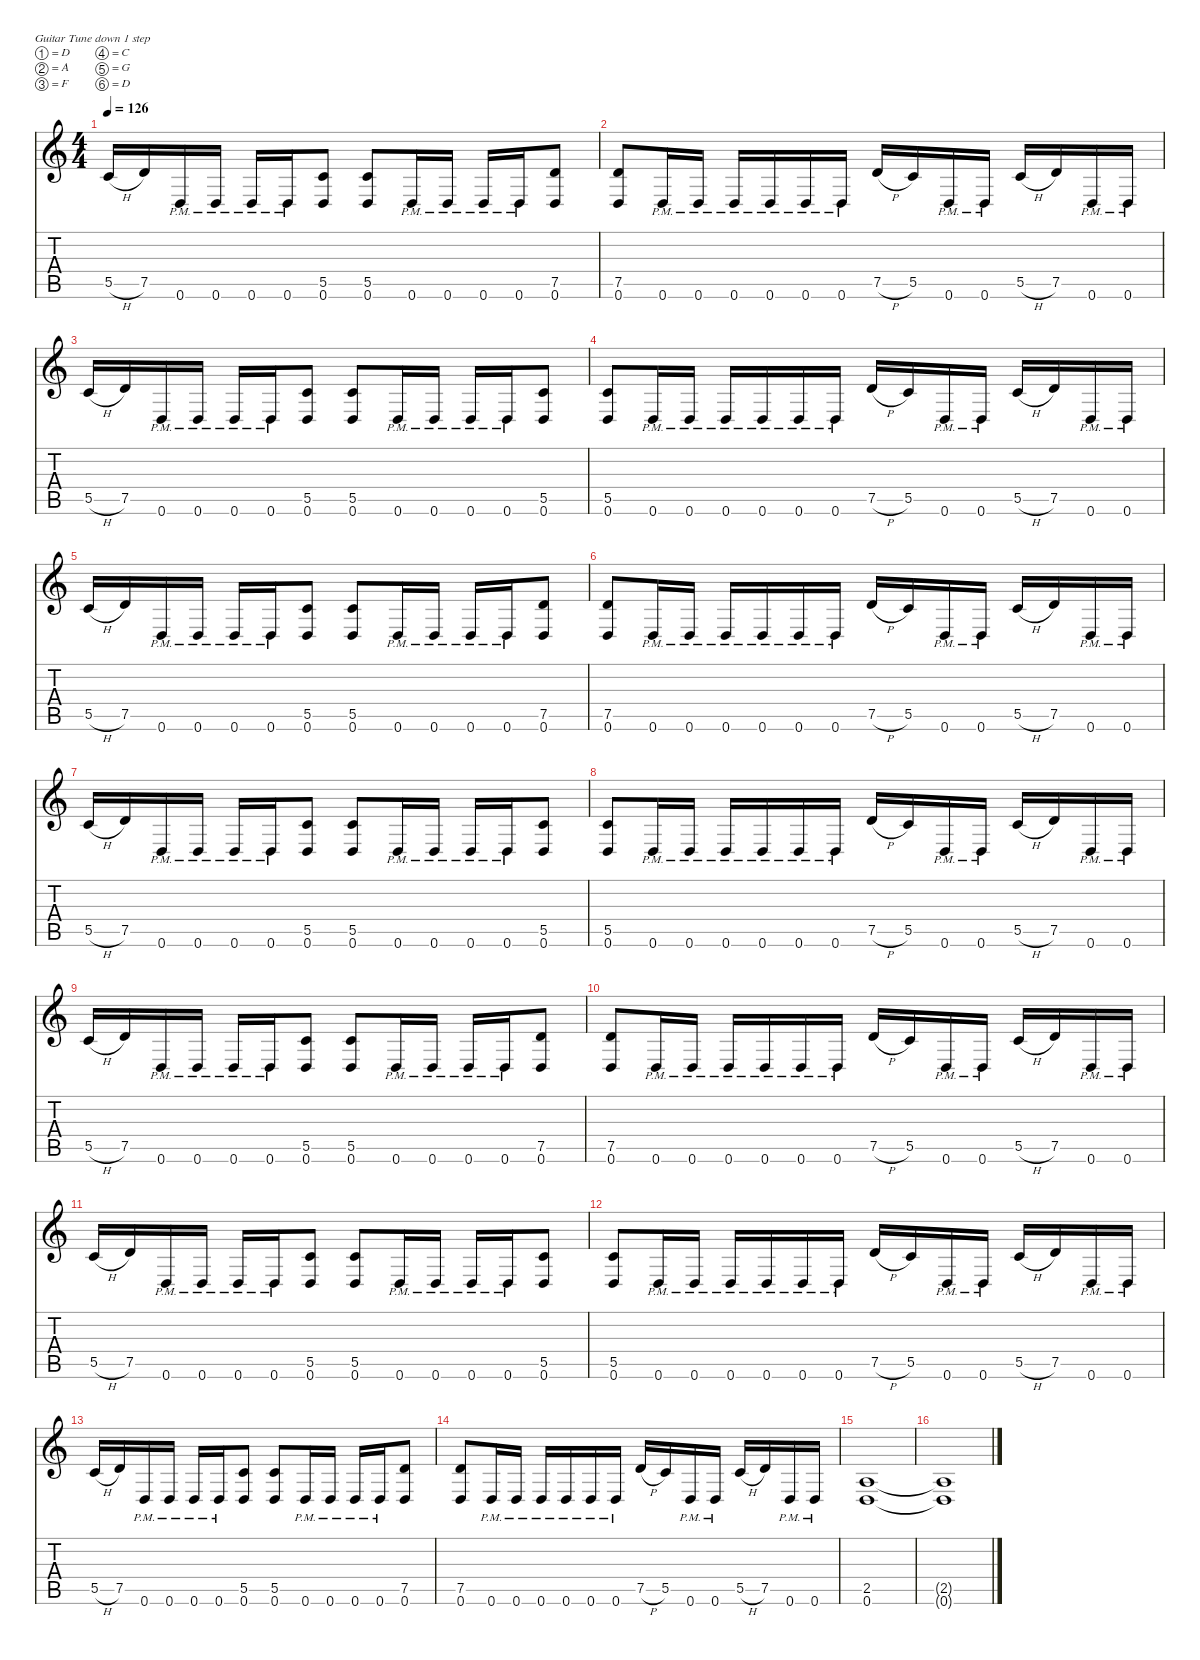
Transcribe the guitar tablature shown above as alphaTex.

\defaultSystemsLayout 4
\hideDynamics
\bracketExtendMode nobrackets
\singleTrackTrackNamePolicy hidden
\multiTrackTrackNamePolicy hidden
\firstSystemTrackNameMode fullname
\firstSystemTrackNameOrientation horizontal
\otherSystemsTrackNameOrientation horizontal
\track ("Gtr. 3 (elec. w/dist.)" "od.guit.") {instrument overdrivenguitar}
\staff {score tabs}
\tuning (D4 A3 F3 C3 G2 D2)
\ts (4 4)
\tempo 126
\clef g2
\ks c
5.5{h}.16{dy f beam Up} 7.5.16{beam Up} 0.6{pm}.16{beam Up} 0.6{pm}.16{beam Up} 0.6{pm}.16{beam Up} 0.6{pm}.16{beam Up} (5.5 0.6).8{beam Up} (5.5 0.6).8{beam Up} 0.6{pm}.16{beam Up} 0.6{pm}.16{beam Up} 0.6{pm}.16{beam Up} 0.6{pm}.16{beam Up} (7.5 0.6).8{beam Up} |
(7.5 0.6).8{beam Up} 0.6{pm}.16{beam Up} 0.6{pm}.16{beam Up} 0.6{pm}.16{beam Up} 0.6{pm}.16{beam Up} 0.6{pm}.16{beam Up} 0.6{pm}.16{beam Up} 7.5{h}.16{beam Up} 5.5.16{beam Up} 0.6{pm}.16{beam Up} 0.6{pm}.16{beam Up} 5.5{h}.16{beam Up} 7.5.16{beam Up} 0.6{pm}.16{beam Up} 0.6{pm}.16{beam Up} |
5.5{h}.16{beam Up} 7.5.16{beam Up} 0.6{pm}.16{beam Up} 0.6{pm}.16{beam Up} 0.6{pm}.16{beam Up} 0.6{pm}.16{beam Up} (5.5 0.6).8{beam Up} (5.5 0.6).8{beam Up} 0.6{pm}.16{beam Up} 0.6{pm}.16{beam Up} 0.6{pm}.16{beam Up} 0.6{pm}.16{beam Up} (5.5 0.6).8{beam Up} |
(5.5 0.6).8{beam Up} 0.6{pm}.16{beam Up} 0.6{pm}.16{beam Up} 0.6{pm}.16{beam Up} 0.6{pm}.16{beam Up} 0.6{pm}.16{beam Up} 0.6{pm}.16{beam Up} 7.5{h}.16{beam Up} 5.5.16{beam Up} 0.6{pm}.16{beam Up} 0.6{pm}.16{beam Up} 5.5{h}.16{beam Up} 7.5.16{beam Up} 0.6{pm}.16{beam Up} 0.6{pm}.16{beam Up} |
5.5{h}.16{beam Up} 7.5.16{beam Up} 0.6{pm}.16{beam Up} 0.6{pm}.16{beam Up} 0.6{pm}.16{beam Up} 0.6{pm}.16{beam Up} (5.5 0.6).8{beam Up} (5.5 0.6).8{beam Up} 0.6{pm}.16{beam Up} 0.6{pm}.16{beam Up} 0.6{pm}.16{beam Up} 0.6{pm}.16{beam Up} (7.5 0.6).8{beam Up} |
(7.5 0.6).8{beam Up} 0.6{pm}.16{beam Up} 0.6{pm}.16{beam Up} 0.6{pm}.16{beam Up} 0.6{pm}.16{beam Up} 0.6{pm}.16{beam Up} 0.6{pm}.16{beam Up} 7.5{h}.16{beam Up} 5.5.16{beam Up} 0.6{pm}.16{beam Up} 0.6{pm}.16{beam Up} 5.5{h}.16{beam Up} 7.5.16{beam Up} 0.6{pm}.16{beam Up} 0.6{pm}.16{beam Up} |
5.5{h}.16{beam Up} 7.5.16{beam Up} 0.6{pm}.16{beam Up} 0.6{pm}.16{beam Up} 0.6{pm}.16{beam Up} 0.6{pm}.16{beam Up} (5.5 0.6).8{beam Up} (5.5 0.6).8{beam Up} 0.6{pm}.16{beam Up} 0.6{pm}.16{beam Up} 0.6{pm}.16{beam Up} 0.6{pm}.16{beam Up} (5.5 0.6).8{beam Up} |
(5.5 0.6).8{beam Up} 0.6{pm}.16{beam Up} 0.6{pm}.16{beam Up} 0.6{pm}.16{beam Up} 0.6{pm}.16{beam Up} 0.6{pm}.16{beam Up} 0.6{pm}.16{beam Up} 7.5{h}.16{beam Up} 5.5.16{beam Up} 0.6{pm}.16{beam Up} 0.6{pm}.16{beam Up} 5.5{h}.16{beam Up} 7.5.16{beam Up} 0.6{pm}.16{beam Up} 0.6{pm}.16{beam Up} |
5.5{h}.16{beam Up} 7.5.16{beam Up} 0.6{pm}.16{beam Up} 0.6{pm}.16{beam Up} 0.6{pm}.16{beam Up} 0.6{pm}.16{beam Up} (5.5 0.6).8{beam Up} (5.5 0.6).8{beam Up} 0.6{pm}.16{beam Up} 0.6{pm}.16{beam Up} 0.6{pm}.16{beam Up} 0.6{pm}.16{beam Up} (7.5 0.6).8{beam Up} |
(7.5 0.6).8{beam Up} 0.6{pm}.16{beam Up} 0.6{pm}.16{beam Up} 0.6{pm}.16{beam Up} 0.6{pm}.16{beam Up} 0.6{pm}.16{beam Up} 0.6{pm}.16{beam Up} 7.5{h}.16{beam Up} 5.5.16{beam Up} 0.6{pm}.16{beam Up} 0.6{pm}.16{beam Up} 5.5{h}.16{beam Up} 7.5.16{beam Up} 0.6{pm}.16{beam Up} 0.6{pm}.16{beam Up} |
5.5{h}.16{beam Up} 7.5.16{beam Up} 0.6{pm}.16{beam Up} 0.6{pm}.16{beam Up} 0.6{pm}.16{beam Up} 0.6{pm}.16{beam Up} (5.5 0.6).8{beam Up} (5.5 0.6).8{beam Up} 0.6{pm}.16{beam Up} 0.6{pm}.16{beam Up} 0.6{pm}.16{beam Up} 0.6{pm}.16{beam Up} (5.5 0.6).8{beam Up} |
(5.5 0.6).8{beam Up} 0.6{pm}.16{beam Up} 0.6{pm}.16{beam Up} 0.6{pm}.16{beam Up} 0.6{pm}.16{beam Up} 0.6{pm}.16{beam Up} 0.6{pm}.16{beam Up} 7.5{h}.16{beam Up} 5.5.16{beam Up} 0.6{pm}.16{beam Up} 0.6{pm}.16{beam Up} 5.5{h}.16{beam Up} 7.5.16{beam Up} 0.6{pm}.16{beam Up} 0.6{pm}.16{beam Up} |
5.5{h}.16{beam Up} 7.5.16{beam Up} 0.6{pm}.16{beam Up} 0.6{pm}.16{beam Up} 0.6{pm}.16{beam Up} 0.6{pm}.16{beam Up} (5.5 0.6).8{beam Up} (5.5 0.6).8{beam Up} 0.6{pm}.16{beam Up} 0.6{pm}.16{beam Up} 0.6{pm}.16{beam Up} 0.6{pm}.16{beam Up} (7.5 0.6).8{beam Up} |
(7.5 0.6).8{beam Up} 0.6{pm}.16{beam Up} 0.6{pm}.16{beam Up} 0.6{pm}.16{beam Up} 0.6{pm}.16{beam Up} 0.6{pm}.16{beam Up} 0.6{pm}.16{beam Up} 7.5{h}.16{beam Up} 5.5.16{beam Up} 0.6{pm}.16{beam Up} 0.6{pm}.16{beam Up} 5.5{h}.16{beam Up} 7.5.16{beam Up} 0.6{pm}.16{beam Up} 0.6{pm}.16{beam Up} |
(2.5 0.6).1{beam Up} |
(2.5{t} 0.6{t}).1{beam Up}
